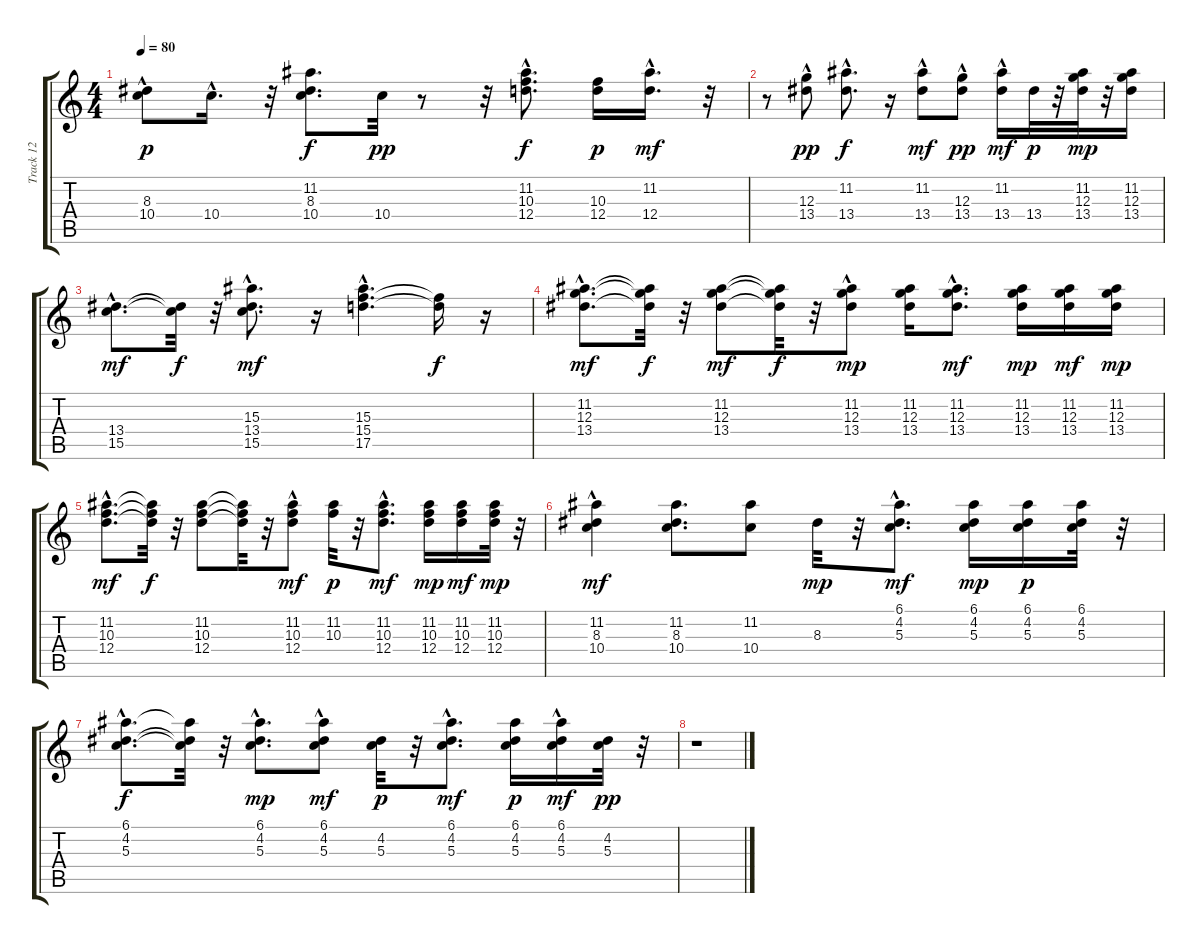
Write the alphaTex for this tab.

\track ("Track 12" "Track 12") {instrument acousticguitarsteel}
\staff {score tabs}
\tuning (E4 B3 G3 D3 A2 E2) {hide}
\ts (4 4)
\tempo 80
\clef g2
\ks c
(8.3{hac} 10.4{hac}).8{dy p} 10.4{hac}.16{d} r.32 (11.2 8.3 10.4).8{d dy f} 10.4.32{dy pp} r.8 r.32 (11.2{hac} 10.3 12.4).8{d dy f} (10.3 12.4).16{dy p} (11.2{hac} 12.4{hac}).16{d dy mf} r.32 |
r.8 (12.3{hac} 13.4{hac}).8{dy pp} (11.2{hac} 13.4).8{d dy f} r.16 (11.2 13.4{hac}).8{dy mf} (12.3 13.4{hac}).8{dy pp} (11.2{hac} 13.4).16{dy mf} 13.4.32{dy p} r.32 (11.2 12.3 13.4).32{dy mp} r.32 (11.2 12.3 13.4).16 |
(13.4{hac} 15.5{hac}).8{d dy mf} (13.4{t} 15.5{t}).32{dy f} r.32 (15.3{hac} 13.4{hac} 15.5{hac}).8{d dy mf} r.16 (15.3{hac} 15.4{hac} 17.5{hac}).4{d} (15.4{t} 17.5{t}).16{dy f} r.16 |
(11.2{hac} 12.3{hac} 13.4{hac}).8{d dy mf} (11.2{t} 12.3{t} 13.4{t}).32{dy f} r.32 (11.2 12.3 13.4).8{dy mf} (11.2{t} 12.3{t} 13.4{t}).32{dy f} r.32 (11.2{hac} 12.3{hac} 13.4).8{dy mp} (11.2 12.3 13.4).16 (11.2{hac} 12.3{hac} 13.4{hac}).8{d dy mf} (11.2 12.3 13.4).16{dy mp} (11.2 12.3 13.4).16{dy mf} (11.2 12.3 13.4).16{dy mp} |
(11.2{hac} 10.3{hac} 12.4{hac}).8{d dy mf} (11.2{t} 10.3{t} 12.4{t}).32{dy f} r.32 (11.2 10.3 12.4).8 (11.2{t} 10.3{t} 12.4{t}).32 r.32 (11.2{hac} 10.3{hac} 12.4).8{dy mf} (11.2 10.3).32{dy p} r.32 (11.2{hac} 10.3{hac} 12.4{hac}).8{d dy mf} (11.2 10.3 12.4).16{dy mp} (11.2 10.3 12.4).16{dy mf} (11.2 10.3 12.4).32{dy mp} r.32 |
(11.2{hac} 8.3 10.4{hac}).4{dy mf} (11.2 8.3 10.4).8{d} (11.2 10.4).8 8.3.32{dy mp} r.32 (6.1{hac} 4.2 5.3).8{d dy mf} (6.1 4.2 5.3).16{dy mp} (6.1 4.2 5.3).16{dy p} (6.1 4.2 5.3).32 r.32 |
(6.1{hac} 4.2{hac} 5.3{hac}).8{d dy f} (6.1{t} 4.2{t} 5.3{t}).32 r.32 (6.1{hac} 4.2{hac} 5.3{hac}).8{d dy mp} (6.1 4.2{hac} 5.3).8{dy mf} (4.2 5.3).32{dy p} r.32 (6.1{hac} 4.2 5.3).8{d dy mf} (6.1 4.2 5.3).16{dy p} (6.1{hac} 4.2 5.3).16{dy mf} (4.2 5.3).32{dy pp} r.32 |
r.1
